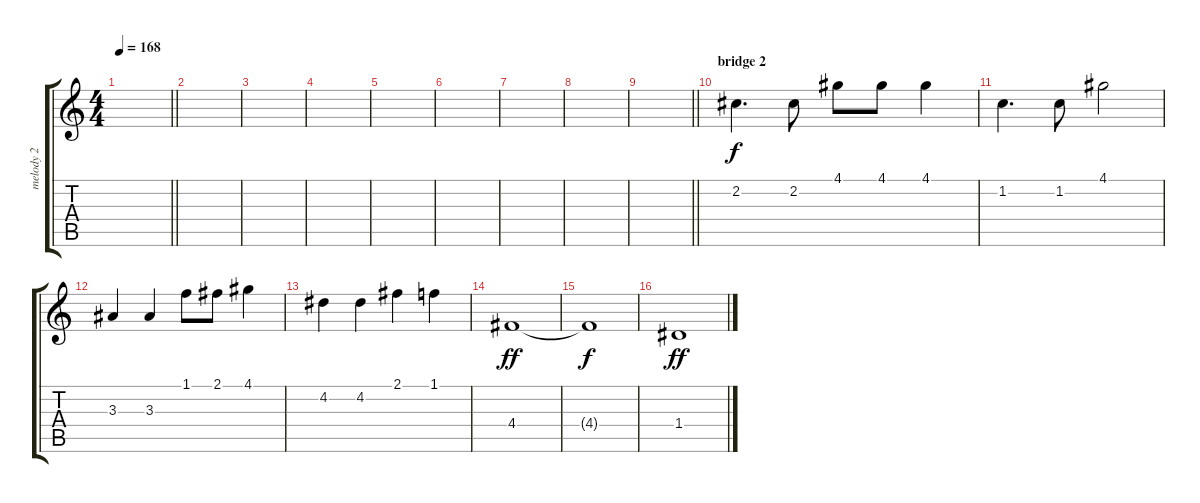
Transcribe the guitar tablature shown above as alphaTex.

\track ("melody 2" "melody 2") {instrument electricguitarjazz}
\staff {score tabs}
\tuning (E4 B3 G3 D3 A2 E2) {hide}
\ts (4 4)
\tempo 168
\clef g2
\barLineRight lightlight
\ks c
|
|
|
|
|
|
|
|
\barLineRight lightlight
|
\section ("" "bridge 2")
2.2.4{d} 2.2.8 4.1.8 4.1.8 4.1.4 |
1.2.4{d} 1.2.8 4.1.2 |
3.3.4 3.3.4 1.1.8 2.1.8 4.1.4 |
4.2.4 4.2.4 2.1.4 1.1.4 |
4.4.1{dy ff} |
4.4{t}.1{dy f} |
1.4.1{dy ff}
